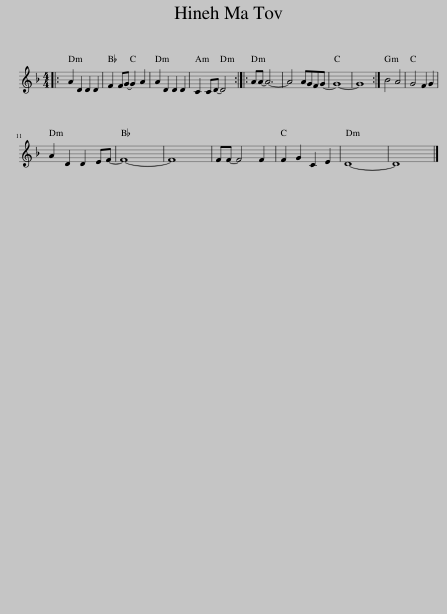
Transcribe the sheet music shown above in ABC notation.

X:1
L:1/8
M:4/4
I:linebreak $
K:Dmin
V:1 treble
V:1
|: A2 D2 D2 D2 | F2 FG- G2 A2 | A2 D2 D2 D2 | C2 CD- D4 :: AA- A6- | %5
 A4 AGFG- | G8- | G8 :| B4 A4 | G4 F2 G2 |$ %10
 A2 D2 D2 EF- | F8- | F8 | FF- F4 F2 | F2 G2 C2 E2 | %15
 D8- | D8 |] %17
